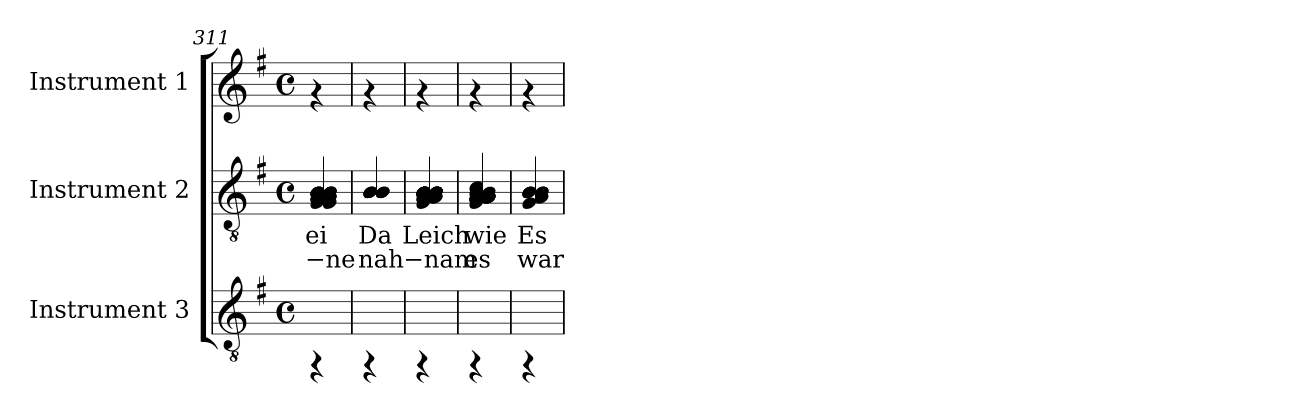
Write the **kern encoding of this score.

**kern	**kern	**text	**text	**kern
*part3	*part2	*part2	*part2	*part1
*staff3	*staff2	*staff2	*staff2	*staff1
*I"Instrument 3	*I"Instrument 2	*	*	*I"Instrument 1
!!LO:LB:g=z
*clefGv2	*clefGv2	*	*	*clefG2
*k[f#]	*k[f#]	*	*	*k[f#]
*G:	*G:	*	*	*G:
*M4/4	*M4/4	*	*	*M4/4
*met(c)	*met(c)	*	*	*met(c)
=311	=311	=311	=311	=311
!	!	!LO:LY:b:rj	!LO:LY:b:rj	!
4rFF	4B/ 4B/ 4B/ 4B/ 4B/ 4B/ 4B/ 4A/ 4A/ 4A/ 4A/ 4A/ 4A/ 4G/ 4G/ 4B/	ei	−ne	4rf
=312	=312	=312	=312	=312
!	!	!LO:LY:b:rj	!LO:LY:b:rj	!
4rFF	4B/ 4B/ 4B/ 4B/ 4B/	Da	nah	4rf
!!LO:PB:g=z
=313	=313	=313	=313	=313
!	!	!LO:LY:b:rj	!LO:LY:b:rj	!
4rFF	4B/ 4B/ 4B/ 4B/ 4B/ 4B/ 4B/ 4B/ 4B/ 4B/ 4B/ 4B/ 4B/ 4B/ 4B/ 4B/ 4B/ 4A/ 4A/ 4A/ 4G/ 4A/	Leich	−nam	4rf
!!LO:LB:g=z
=314	=314	=314	=314	=314
!	!	!LO:LY:b:rj	!LO:LY:b:rj	!
4rFF	4c/ 4B/ 4A/ 4A/ 4A/ 4A/ 4A/ 4A/ 4A/ 4A/ 4A/ 4G/ 4B/	wie	es	4rf
=315	=315	=315	=315	=315
!	!	!LO:LY:b:rj	!LO:LY:b:rj	!
4rFF	4B/ 4B/ 4B/ 4B/ 4B/ 4A/ 4G/ 4B/	Es	war	4rf
=	=	=	=	=
*-	*-	*-	*-	*-
